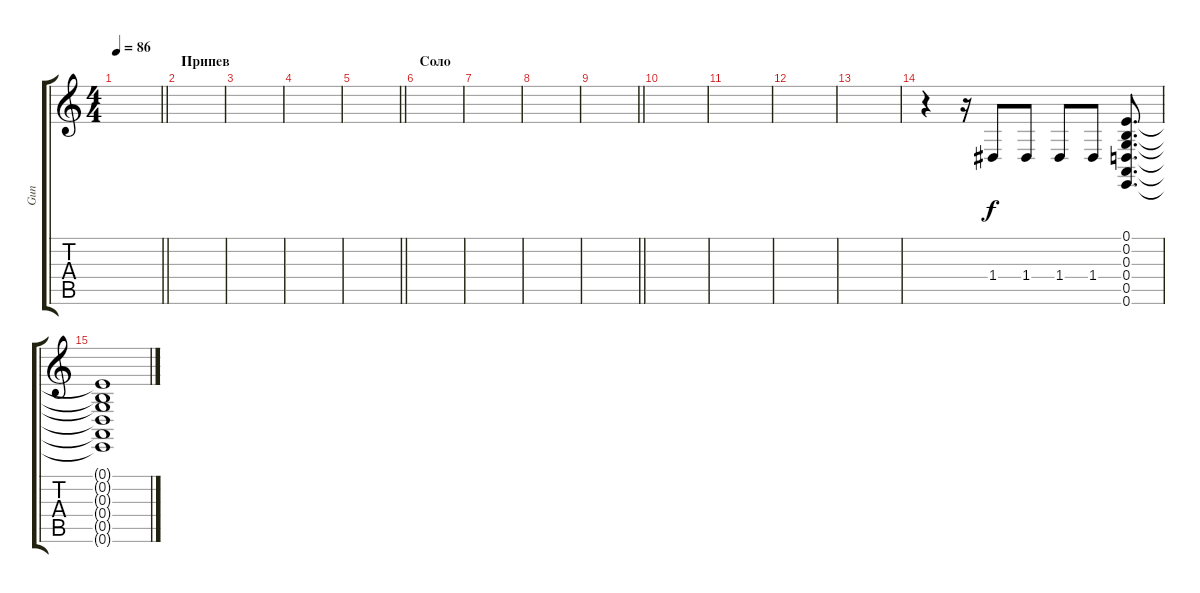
\track ("Gun" "Gun") {instrument gunshot}
\staff {score tabs}
\tuning (E4 B3 G3 D3 A2 E2) {hide}
\ts (4 4)
\tempo 86
\clef g2
\barLineRight lightlight
\ks c
|
\section ("" "Припев")
|
|
|
\barLineRight lightlight
|
\section ("" "Соло")
|
|
|
\barLineRight lightlight
|
|
|
|
|
r.4 r.16 1.4.8 1.4.8 1.4.8 1.4.8 (0.1 0.2 0.3 0.4 0.5 0.6).8{d} |
(0.1{t} 0.2{t} 0.3{t} 0.4{t} 0.5{t} 0.6{t}).1
